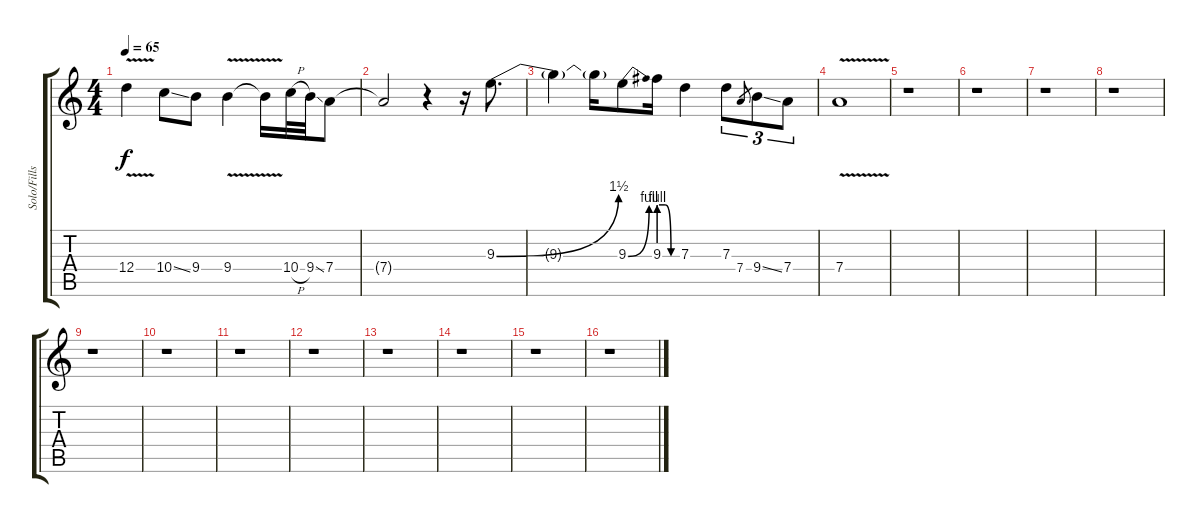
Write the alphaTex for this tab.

\track ("Solo/Fills" "Solo/Fills") {instrument distortionguitar}
\staff {score tabs}
\tuning (E4 B3 G3 D3 A2 E2) {hide}
\ts (4 4)
\tempo 65
\clef g2
\ks c
12.4{v}.4{dy f} 10.4{ss}.8 9.4.8 9.4{v}.4 9.4{t}.16 10.4{h}.32 9.4{ss}.32 7.4.8 |
7.4{t}.2 r.4 r.16 9.3{be (bend 0 0 60 6)}.8{d} |
9.3{t}.4 9.3{t}.16 9.3{be (bend 0 0 60 4)}.8 9.3{be (custom 0 4 20 4 40 0 60 0)}.16 7.3.4 7.3.8{tu (3 2)} 7.4.8{gr} 9.4{ss}.8{tu (3 2)} 7.4.8{tu (3 2)} |
7.4{v}.1 |
r.1 |
r.1 |
r.1 |
r.1 |
r.1 |
r.1 |
r.1 |
r.1 |
r.1 |
r.1 |
r.1 |
r.1
